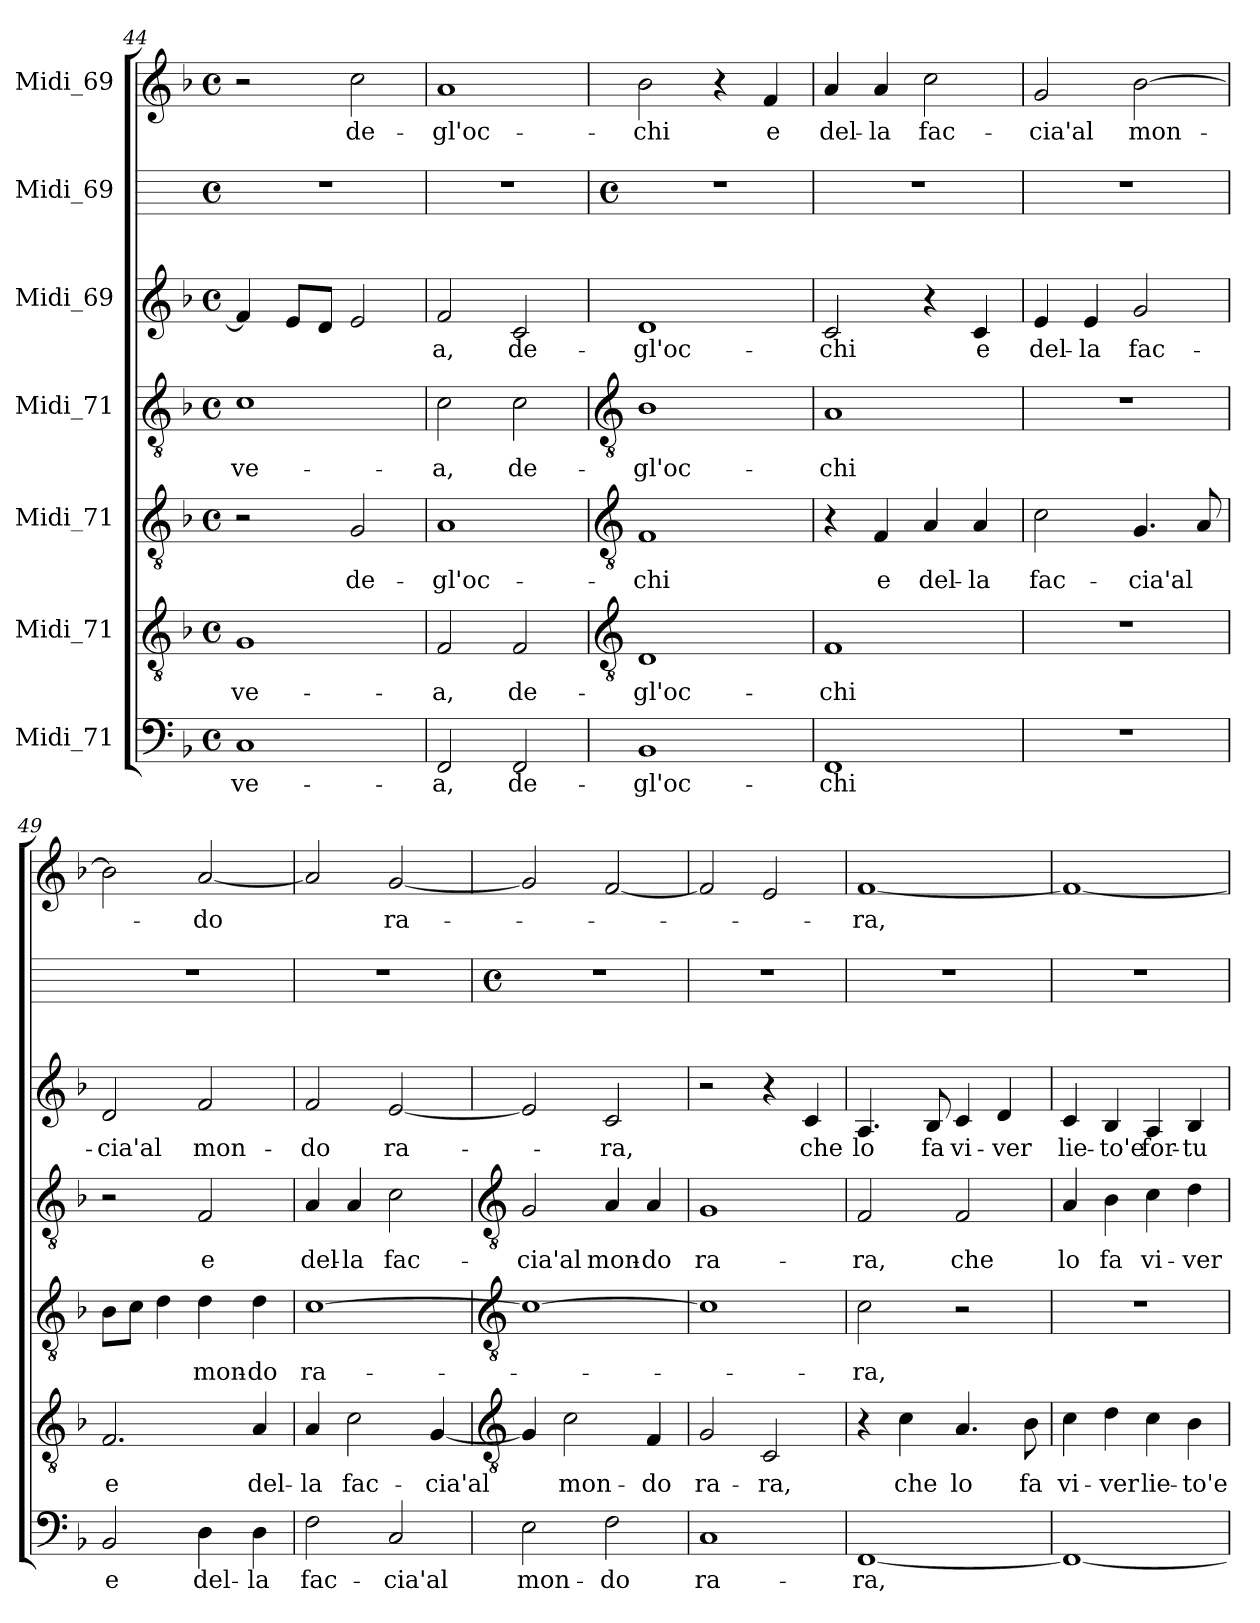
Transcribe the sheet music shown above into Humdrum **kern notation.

**kern	**text	**kern	**text	**kern	**text	**kern	**text	**kern	**text	**kern	**kern	**text
*part7	*part7	*part6	*part6	*part5	*part5	*part4	*part4	*part3	*part3	*part2	*part1	*part1
*staff7	*staff7	*staff6	*staff6	*staff5	*staff5	*staff4	*staff4	*staff3	*staff3	*staff2	*staff1	*staff1
*I"Midi_71	*	*I"Midi_71	*	*I"Midi_71	*	*I"Midi_71	*	*I"Midi_69	*	*I"Midi_69	*I"Midi_69	*
*clefF4	*	*clefGv2	*	*clefGv2	*	*clefGv2	*	*clefG2	*	*	*clefG2	*
*k[b-]	*	*k[b-]	*	*k[b-]	*	*k[b-]	*	*k[b-]	*	*	*k[b-]	*
*F:	*	*F:	*	*F:	*	*F:	*	*F:	*	*	*F:	*
*M4/4	*	*M4/4	*	*M4/4	*	*M4/4	*	*M4/4	*	*M4/4	*M4/4	*
*met(c)	*	*met(c)	*	*met(c)	*	*met(c)	*	*met(c)	*	*met(c)	*met(c)	*
=44	=44	=44	=44	=44	=44	=44	=44	=44	=44	=44	=44	=44
!	!LO:LY:b	!	!LO:LY:b	!	!	!	!LO:LY:b	!	!	!	!	!
1C	-ve-	1G	-ve-	2r	.	1c	-ve-	4f]	.	1r	2r	.
.	.	.	.	.	.	.	.	8eL	.	.	.	.
.	.	.	.	.	.	.	.	8dJ	.	.	.	.
!	!	!	!	!	!LO:LY:b	!	!	!	!	!	!	!LO:LY:b
.	.	.	.	2G	de-	.	.	2e	.	.	2cc	de-
=45	=45	=45	=45	=45	=45	=45	=45	=45	=45	=45	=45	=45
!	!LO:LY:b	!	!LO:LY:b	!	!LO:LY:b	!	!LO:LY:b	!	!LO:LY:b	!	!	!LO:LY:b
2FF	-a,	2F	-a,	1A	-gl'oc-	2c	-a,	2f	-a,	1r	1a	-gl'oc-
!	!LO:LY:b	!	!LO:LY:b	!	!	!	!LO:LY:b	!	!LO:LY:b	!	!	!
2FF	de-	2F	de-	.	.	2c	de-	2c	de-	.	.	.
!!LO:LB:g=z
=46	=46	=46	=46	=46	=46	=46	=46	=46	=46	=46	=46	=46
*	*	*clefGv2	*	*clefGv2	*	*clefGv2	*	*	*	*	*	*
*	*	*	*	*	*	*	*	*	*	*M4/4	*	*
*	*	*	*	*	*	*	*	*	*	*met(c)	*	*
!	!LO:LY:b	!	!LO:LY:b	!	!LO:LY:b	!	!LO:LY:b	!	!LO:LY:b	!	!	!LO:LY:b
1BB-	-gl'oc-	1D	-gl'oc-	1F	-chi	1B-	-gl'oc-	1d	-gl'oc-	1r	2b-	-chi
.	.	.	.	.	.	.	.	.	.	.	4r	.
!	!	!	!	!	!	!	!	!	!	!	!	!LO:LY:b
.	.	.	.	.	.	.	.	.	.	.	4f	e
=47	=47	=47	=47	=47	=47	=47	=47	=47	=47	=47	=47	=47
!	!LO:LY:b	!	!LO:LY:b	!	!	!	!LO:LY:b	!	!LO:LY:b	!	!	!LO:LY:b
1FF	-chi	1F	-chi	4r	.	1A	-chi	2c	-chi	1r	4a	del-
!	!	!	!	!	!LO:LY:b	!	!	!	!	!	!	!LO:LY:b
.	.	.	.	4F	e	.	.	.	.	.	4a	-la
!	!	!	!	!	!LO:LY:b	!	!	!	!	!	!	!LO:LY:b
.	.	.	.	4A	del-	.	.	4r	.	.	2cc	fac-
!	!	!	!	!	!LO:LY:b	!	!	!	!LO:LY:b	!	!	!
.	.	.	.	4A	-la	.	.	4c	e	.	.	.
=48	=48	=48	=48	=48	=48	=48	=48	=48	=48	=48	=48	=48
!	!	!	!	!	!LO:LY:b	!	!	!	!LO:LY:b	!	!	!LO:LY:b
1r	.	1r	.	2c	fac-	1r	.	4e	del-	1r	2g	-cia'al
!	!	!	!	!	!	!	!	!	!LO:LY:b	!	!	!
.	.	.	.	.	.	.	.	4e	-la	.	.	.
!	!	!	!	!	!LO:LY:b	!	!	!	!LO:LY:b	!	!	!LO:LY:b
.	.	.	.	4.G	-cia'al	.	.	2g	fac-	.	[2b-	mon-
.	.	.	.	8A	.	.	.	.	.	.	.	.
=49	=49	=49	=49	=49	=49	=49	=49	=49	=49	=49	=49	=49
!	!LO:LY:b	!	!LO:LY:b	!	!	!	!	!	!LO:LY:b	!	!	!
2BB-	e	2.F	e	8B-L	.	2r	.	2d	-cia'al	1r	2b-]	.
.	.	.	.	8cJ	.	.	.	.	.	.	.	.
.	.	.	.	4d	.	.	.	.	.	.	.	.
!	!LO:LY:b	!	!	!	!LO:LY:b	!	!LO:LY:b	!	!LO:LY:b	!	!	!LO:LY:b
4D	del-	.	.	4d	mon-	2F	e	2f	mon-	.	[2a	-do
!	!LO:LY:b	!	!LO:LY:b	!	!LO:LY:b	!	!	!	!	!	!	!
4D	-la	4A	del-	4d	-do	.	.	.	.	.	.	.
=50	=50	=50	=50	=50	=50	=50	=50	=50	=50	=50	=50	=50
!	!LO:LY:b	!	!LO:LY:b	!	!LO:LY:b	!	!LO:LY:b	!	!LO:LY:b	!	!	!
2F	fac-	4A	-la	[1c	ra-	4A	del-	2f	-do	1r	2a]	.
!	!	!	!LO:LY:b	!	!	!	!LO:LY:b	!	!	!	!	!
.	.	2c	fac-	.	.	4A	-la	.	.	.	.	.
!	!LO:LY:b	!	!	!	!	!	!LO:LY:b	!	!LO:LY:b	!	!	!LO:LY:b
2C	-cia'al	.	.	.	.	2c	fac-	[2e	ra-	.	[2g	ra-
!	!	!	!LO:LY:b	!	!	!	!	!	!	!	!	!
.	.	[4G	-cia'al	.	.	.	.	.	.	.	.	.
!!LO:LB:g=z
=51	=51	=51	=51	=51	=51	=51	=51	=51	=51	=51	=51	=51
*	*	*clefGv2	*	*clefGv2	*	*clefGv2	*	*	*	*	*	*
*	*	*	*	*	*	*	*	*	*	*M4/4	*	*
*	*	*	*	*	*	*	*	*	*	*met(c)	*	*
!	!LO:LY:b	!	!	!	!	!	!LO:LY:b	!	!	!	!	!
2E	mon-	4G]	.	1c_	.	2G	-cia'al	2e]	.	1r	2g]	.
!	!	!	!LO:LY:b	!	!	!	!	!	!	!	!	!
.	.	2c	mon-	.	.	.	.	.	.	.	.	.
!	!LO:LY:b	!	!	!	!	!	!LO:LY:b	!	!LO:LY:b	!	!	!
2F	-do	.	.	.	.	4A	mon-	2c	-ra,	.	[2f	.
!	!	!	!LO:LY:b	!	!	!	!LO:LY:b	!	!	!	!	!
.	.	4F	-do	.	.	4A	-do	.	.	.	.	.
=52	=52	=52	=52	=52	=52	=52	=52	=52	=52	=52	=52	=52
!	!LO:LY:b	!	!LO:LY:b	!	!	!	!LO:LY:b	!	!	!	!	!
1C	ra-	2G	ra-	1c]	.	1G	ra-	2r	.	1r	2f]	.
!	!	!	!LO:LY:b	!	!	!	!	!	!	!	!	!
.	.	2C	-ra,	.	.	.	.	4r	.	.	2e	.
!	!	!	!	!	!	!	!	!	!LO:LY:b	!	!	!
.	.	.	.	.	.	.	.	4c	che	.	.	.
=53	=53	=53	=53	=53	=53	=53	=53	=53	=53	=53	=53	=53
!	!LO:LY:b	!	!	!	!LO:LY:b	!	!LO:LY:b	!	!LO:LY:b	!	!	!LO:LY:b
[1FF	-ra,	4r	.	2c	-ra,	2F	-ra,	4.A	lo	1r	[1f	-ra,
!	!	!	!LO:LY:b	!	!	!	!	!	!	!	!	!
.	.	4c	che	.	.	.	.	.	.	.	.	.
!	!	!	!	!	!	!	!	!	!LO:LY:b	!	!	!
.	.	.	.	.	.	.	.	8B-	fa	.	.	.
!	!	!	!LO:LY:b	!	!	!	!LO:LY:b	!	!LO:LY:b	!	!	!
.	.	4.A	lo	2r	.	2F	che	4c	vi-	.	.	.
!	!	!	!	!	!	!	!	!	!LO:LY:b	!	!	!
.	.	.	.	.	.	.	.	4d	-ver	.	.	.
!	!	!	!LO:LY:b	!	!	!	!	!	!	!	!	!
.	.	8B-	fa	.	.	.	.	.	.	.	.	.
=54	=54	=54	=54	=54	=54	=54	=54	=54	=54	=54	=54	=54
!	!	!	!LO:LY:b	!	!	!	!LO:LY:b	!	!LO:LY:b	!	!	!
1FF_	.	4c	vi-	1r	.	4A	lo	4c	lie-	1r	1f_	.
!	!	!	!LO:LY:b	!	!	!	!LO:LY:b	!	!LO:LY:b	!	!	!
.	.	4d	-ver	.	.	4B-	fa	4B-	-to'e	.	.	.
!	!	!	!LO:LY:b	!	!	!	!LO:LY:b	!	!LO:LY:b	!	!	!
.	.	4c	lie-	.	.	4c	vi-	4A	for-	.	.	.
!	!	!	!LO:LY:b	!	!	!	!LO:LY:b	!	!LO:LY:b	!	!	!
.	.	4B-	-to'e	.	.	4d	-ver	4B-	-tu-	.	.	.
=	=	=	=	=	=	=	=	=	=	=	=	=
*-	*-	*-	*-	*-	*-	*-	*-	*-	*-	*-	*-	*-
